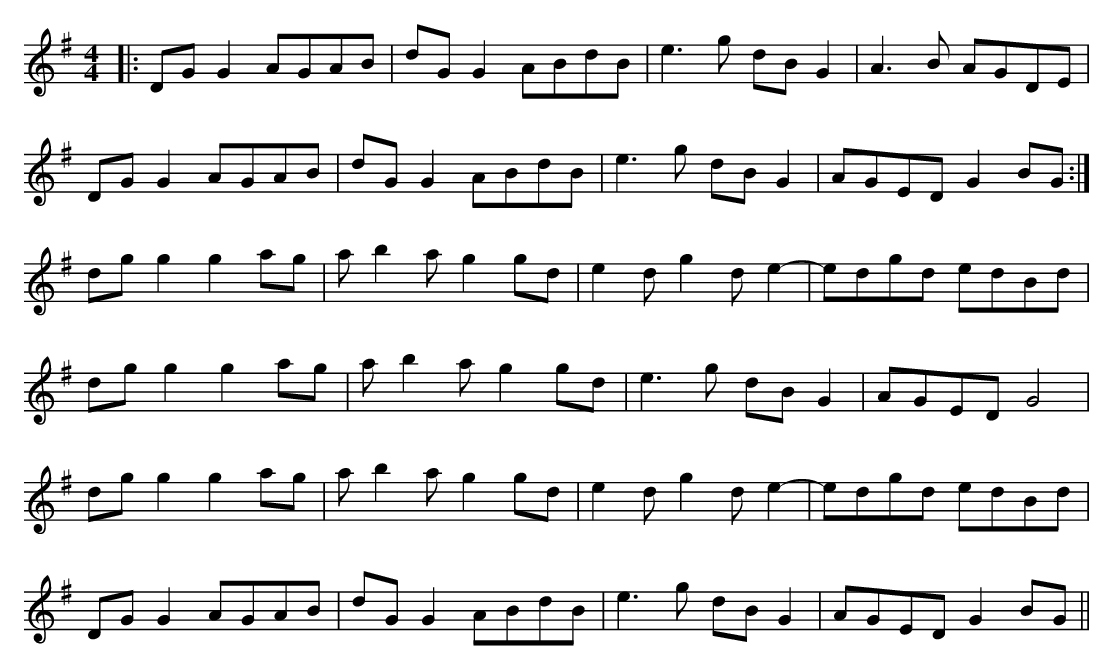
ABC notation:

X:1
M:4/4
K:G
|:DGG2 AGAB|dGG2 ABdB|e3g dBG2|A3B AGDE|
DGG2 AGAB|dGG2 ABdB|e3g dBG2|AGED G2 BG:|
dgg2 g2ag|ab2a g2 gd|e2dg2de2-|edgd edBd|
dgg2 g2ag|ab2a g2 gd|e3g dB G2|AGED G4|
dgg2 g2ag|ab2a g2 gd|e2dg2de2-|edgd edBd|
DGG2 AGAB|dGG2 ABdB|e3g dBG2|AGED G2 BG||
